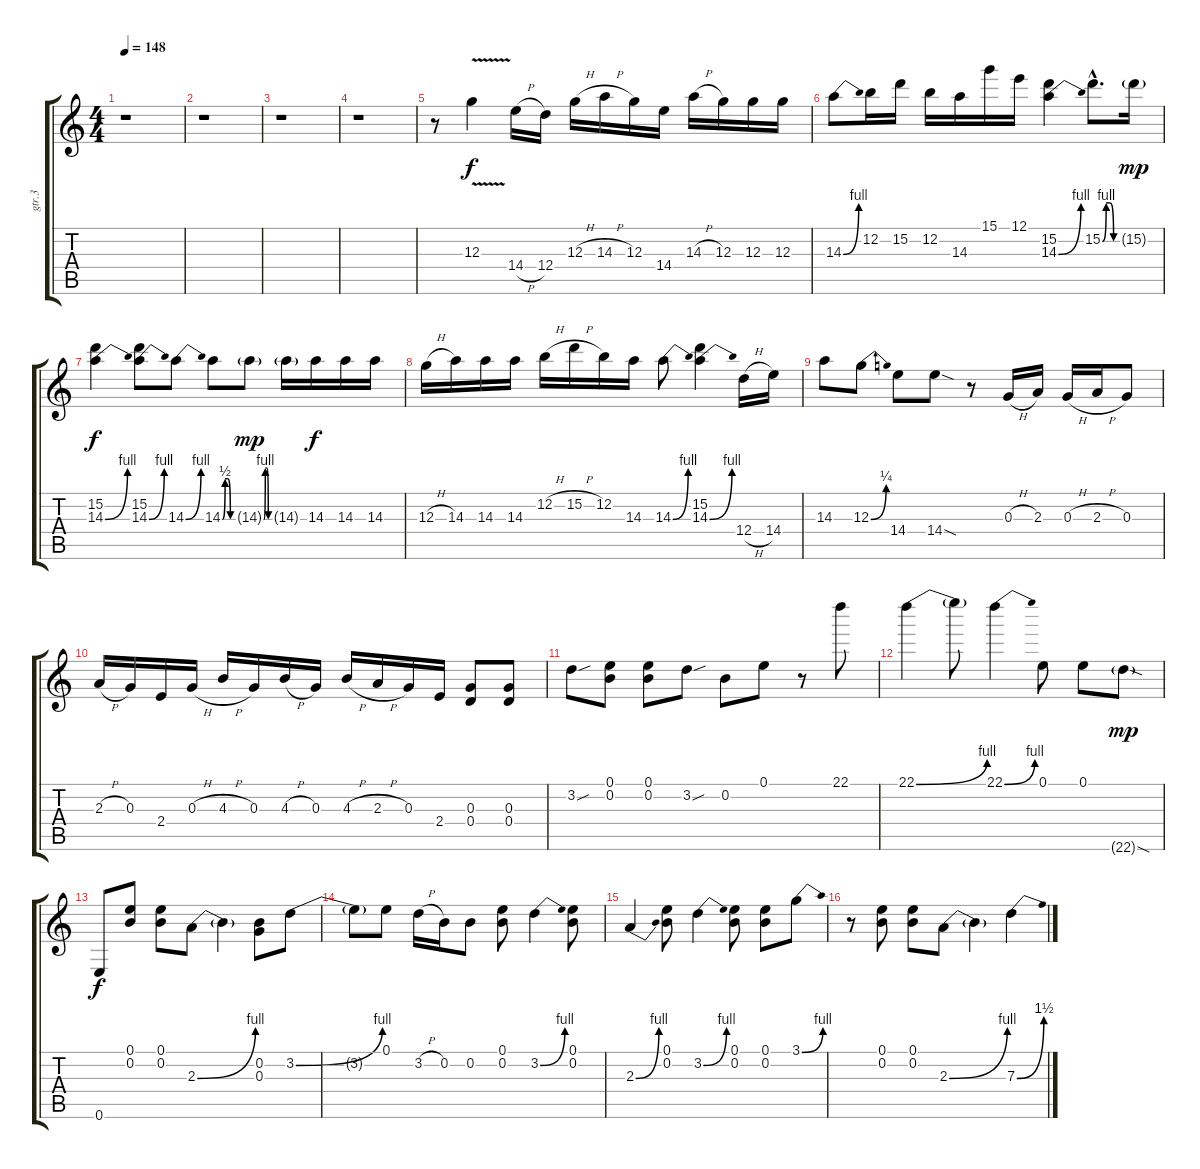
\track ("gtr.3" "gtr.3") {instrument distortionguitar}
\staff {score tabs}
\tuning (E4 B3 G3 D3 A2 E2) {hide}
\ts (4 4)
\tempo 148
\clef g2
\ks c
r.1{dy f} |
r.1 |
r.1 |
r.1 |
r.8 12.3{v}.4 14.4{h}.16 12.4.16 12.3{h}.16 14.3{h}.16 12.3.16 14.4.16 14.3{h}.16 12.3.16 12.3.16 12.3.16 |
14.3{be (bend 0 0 60 4)}.8 12.2.16 15.2.16 12.2.16 14.3.16 15.1.16 12.1.16 (15.2 14.3{be (bend 0 0 60 4)}).4 15.2{be (custom 0 0 15 4 30 4 45 0 60 0) hac}.8{d} 15.2{g}.16{dy mp} |
(15.2 14.3{be (bend 0 0 60 4)}).4{dy f} (15.2 14.3{be (bend 0 0 60 4)}).8 14.3{be (bend 0 0 60 4)}.8 14.3{be (custom 0 0 15 2 30 2 45 0 60 0)}.8 14.3{be (custom 0 0 15 4 30 4 45 0 60 0) g}.8{dy mp} 14.3{g}.16 14.3.16{dy f} 14.3.16 14.3.16 |
12.3{h}.16 14.3.16 14.3.16 14.3.16 12.2{h}.16 15.2{h}.16 12.2.16 14.3.16 14.3{be (bend 0 0 60 4)}.8 (15.2 14.3{be (bend 0 0 60 4)}).4 12.4{h}.16 14.4.16 |
14.3.8 12.3{be (bend 0 0 60 1)}.8 14.4.8 14.4{sod}.8 r.8 0.3{h}.16 2.3.16 0.3{h}.16 2.3{h}.16 0.3.8 |
2.3{h}.16 0.3.16 2.4.16 0.3{h}.16 4.3{h}.16 0.3.16 4.3{h}.16 0.3.16 4.3{h}.16 2.3{h}.16 0.3.16 2.4.16 (0.3 0.4).8 (0.3 0.4).8 |
3.2{sou}.8 (0.1 0.2).8 (0.1 0.2).8 3.2{sou}.8 0.2.8 0.1.8 r.8 22.1.8 |
22.1{be (bend 0 0 60 4)}.4 22.1{t}.8 22.1{be (bend 0 0 60 4)}.4 0.1.8 0.1.8 22.6{sod g}.8{dy mp} |
0.6.8{dy f} (0.1 0.2).8 (0.1 0.2).8 2.3{be (bend 0 0 60 4)}.8 2.3{t}.4 (0.2 0.3).8 3.2{be (bend 0 0 60 4)}.8 |
3.2{t}.8 0.1.8 3.2{h}.16 0.2.16 0.2.8 (0.1 0.2).8 3.2{be (bend 0 0 60 4)}.4 (0.1 0.2).8 |
2.3{be (bend 0 0 60 4)}.4 (0.1 0.2).8 3.2{be (bend 0 0 60 4)}.4 (0.1 0.2).8 (0.1 0.2).8 3.1{be (bend 0 0 60 4)}.8 |
r.8 (0.1 0.2).8 (0.1 0.2).8 2.3{be (bend 0 0 60 4)}.8 2.3{t}.4 7.3{be (bend 0 0 60 6)}.4
